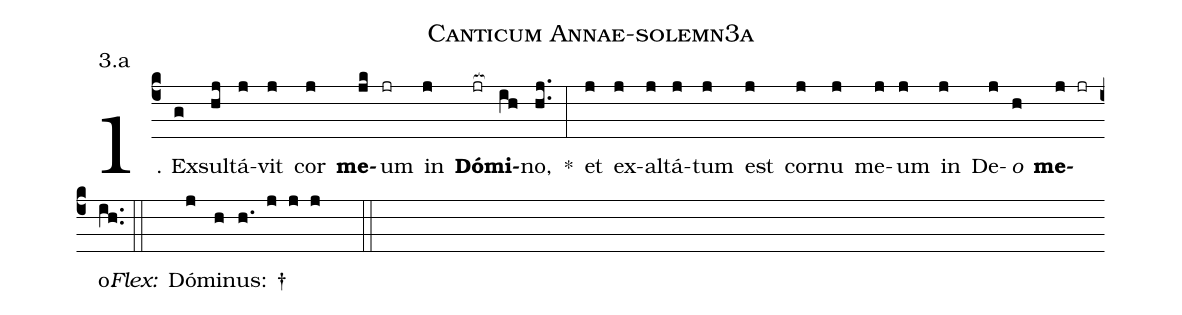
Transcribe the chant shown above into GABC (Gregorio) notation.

name: Canticum Annae-solemn3a;
annotation: 3.a;
%%
(c4)1. Ex(g)sul(hj)tá(j)vit(j) cor(j) <b>me</b>(jk)um(jr) in(j) <b>Dó</b>(jr[ocb:1{])<b>mi</b>(ih[ocb:0}])no,(hj..) *(:) et(j) ex(j)al(j)tá(j)tum(j) est(j) cor(j)nu(j) me(j)um(j) in(j) De(j)<i>o</i>(h) <b>me</b>(j jr)o.(ih..) (::)
<i>Flex:</i>()  Dó(j)mi(h)nus: †(h. j j j  ::)
